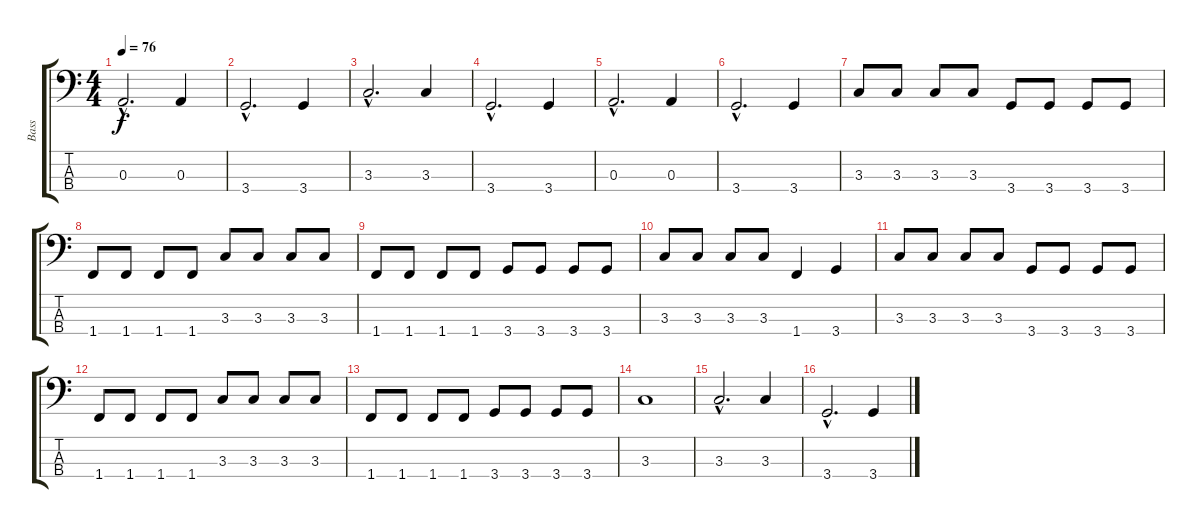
\track ("Bass" "Bass") {instrument electricbassfinger}
\staff {score tabs}
\tuning (G2 D2 A1 E1) {hide}
\ts (4 4)
\tempo 76
\clef f4
\ks c
0.3{hac}.2{d dy f} 0.3.4 |
3.4{hac}.2{d} 3.4.4 |
3.3{hac}.2{d} 3.3.4 |
3.4{hac}.2{d} 3.4.4 |
0.3{hac}.2{d} 0.3.4 |
3.4{hac}.2{d} 3.4.4 |
3.3.8 3.3.8 3.3.8 3.3.8 3.4.8 3.4.8 3.4.8 3.4.8 |
1.4.8 1.4.8 1.4.8 1.4.8 3.3.8 3.3.8 3.3.8 3.3.8 |
1.4.8 1.4.8 1.4.8 1.4.8 3.4.8 3.4.8 3.4.8 3.4.8 |
3.3.8 3.3.8 3.3.8 3.3.8 1.4.4 3.4.4 |
3.3.8 3.3.8 3.3.8 3.3.8 3.4.8 3.4.8 3.4.8 3.4.8 |
1.4.8 1.4.8 1.4.8 1.4.8 3.3.8 3.3.8 3.3.8 3.3.8 |
1.4.8 1.4.8 1.4.8 1.4.8 3.4.8 3.4.8 3.4.8 3.4.8 |
3.3.1 |
3.3{hac}.2{d} 3.3.4 |
3.4{hac}.2{d} 3.4.4
